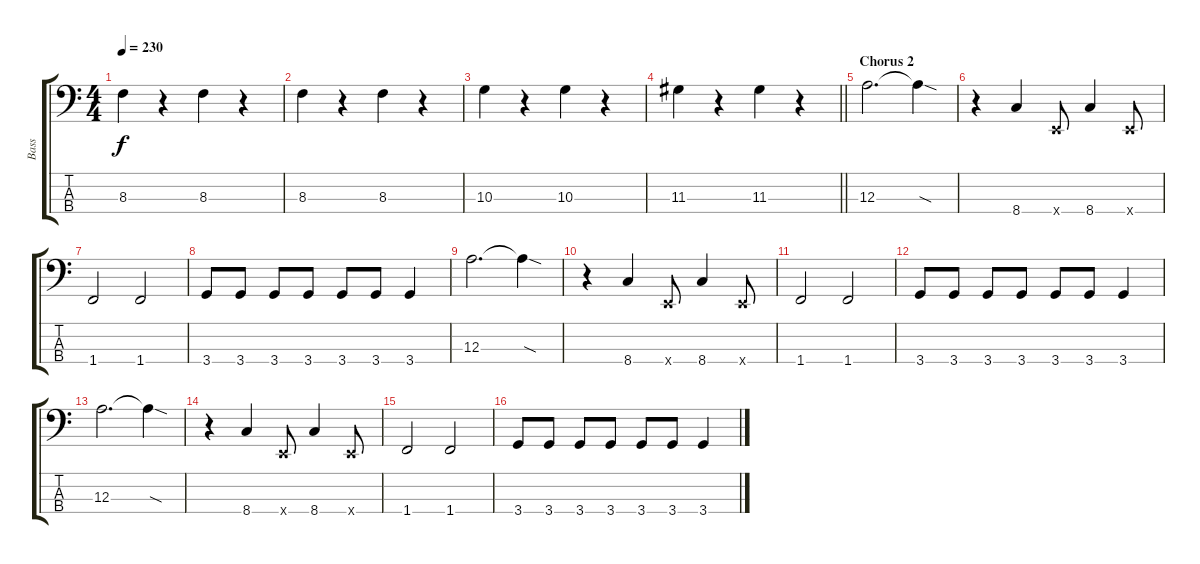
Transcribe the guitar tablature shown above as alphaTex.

\track ("Bass" "Bass") {instrument electricbassfinger}
\staff {score tabs}
\tuning (G2 D2 A1 E1) {hide}
\ts (4 4)
\tempo 230
\clef f4
\ks c
8.3.4{dy f} r.4 8.3.4 r.4 |
8.3.4 r.4 8.3.4 r.4 |
10.3.4 r.4 10.3.4 r.4 |
\barLineRight lightlight
11.3.4 r.4 11.3.4 r.4 |
\section ("" "Chorus 2")
12.3.2{d volume 16} 12.3{sod t}.4 |
r.4 8.4.4 0.4{x}.8 8.4.4 0.4{x}.8 |
1.4.2 1.4.2 |
3.4.8 3.4.8 3.4.8 3.4.8 3.4.8 3.4.8 3.4.4 |
12.3.2{d} 12.3{sod t}.4 |
r.4 8.4.4 0.4{x}.8 8.4.4 0.4{x}.8 |
1.4.2 1.4.2 |
3.4.8 3.4.8 3.4.8 3.4.8 3.4.8 3.4.8 3.4.4 |
12.3.2{d volume 16} 12.3{sod t}.4 |
r.4 8.4.4 0.4{x}.8 8.4.4 0.4{x}.8 |
1.4.2 1.4.2 |
3.4.8 3.4.8 3.4.8 3.4.8 3.4.8 3.4.8 3.4.4
